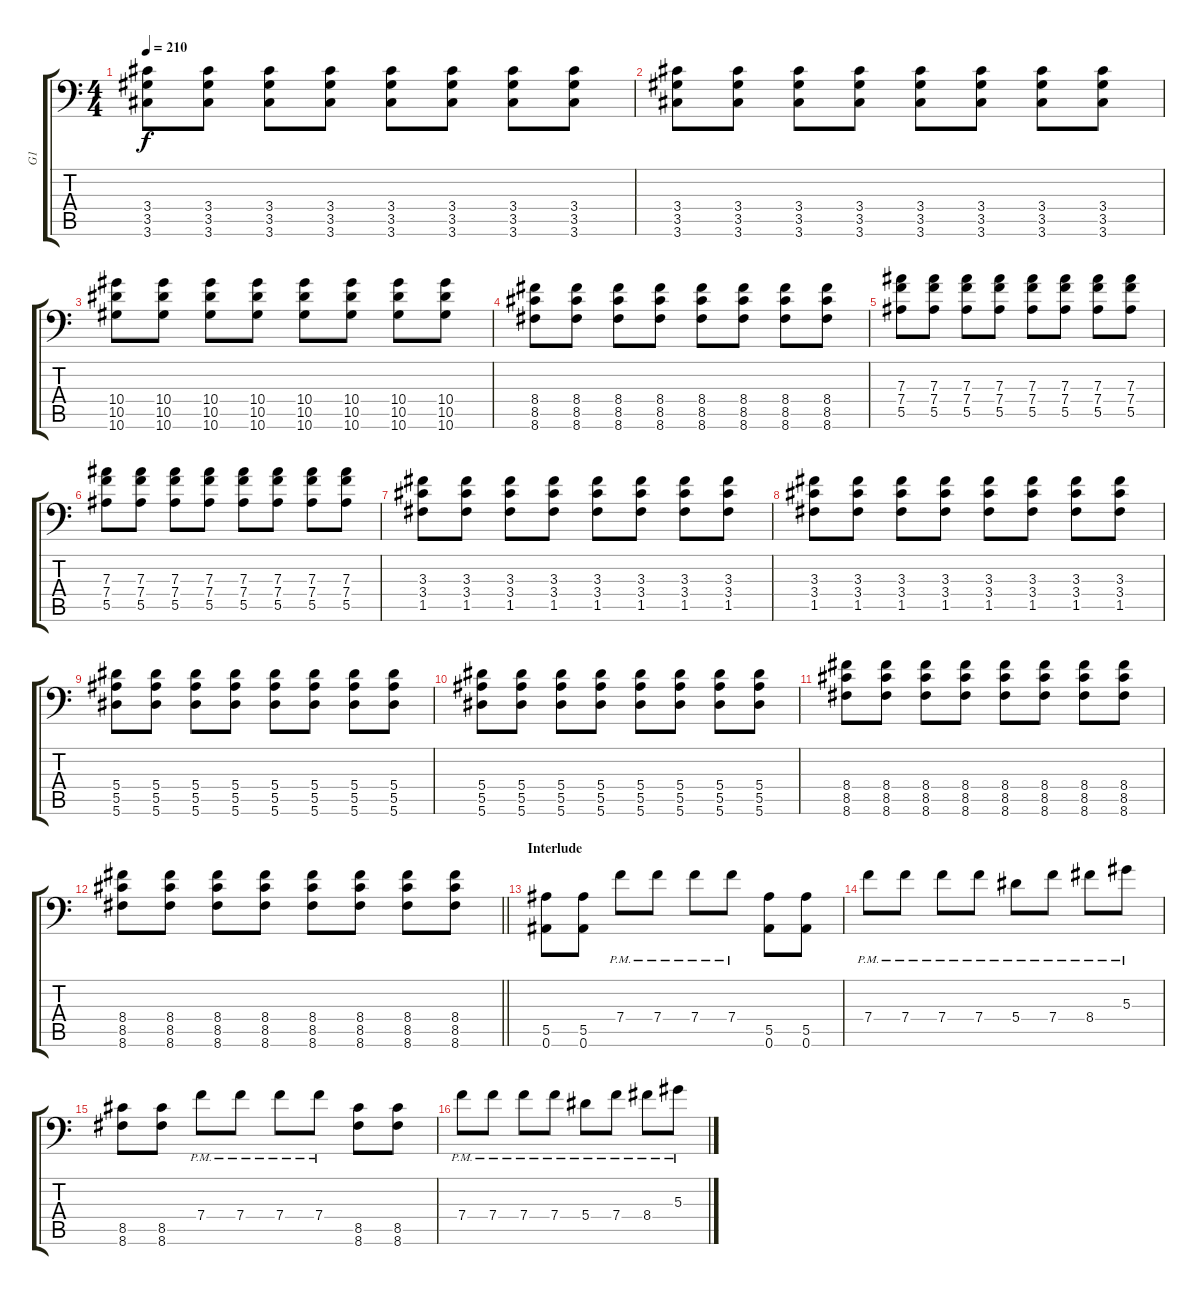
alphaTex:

\track ("G1" "G1") {solo instrument distortionguitar}
\staff {score tabs}
\tuning (C4 G3 Eb3 Bb2 F2 Bb1) {hide}
\ts (4 4)
\tempo 210
\clef f4
\ks c
(3.4 3.5 3.6).8{dy f} (3.4 3.5 3.6).8 (3.4 3.5 3.6).8 (3.4 3.5 3.6).8 (3.4 3.5 3.6).8 (3.4 3.5 3.6).8 (3.4 3.5 3.6).8 (3.4 3.5 3.6).8 |
(3.4 3.5 3.6).8 (3.4 3.5 3.6).8 (3.4 3.5 3.6).8 (3.4 3.5 3.6).8 (3.4 3.5 3.6).8 (3.4 3.5 3.6).8 (3.4 3.5 3.6).8 (3.4 3.5 3.6).8 |
(10.4 10.5 10.6).8 (10.4 10.5 10.6).8 (10.4 10.5 10.6).8 (10.4 10.5 10.6).8 (10.4 10.5 10.6).8 (10.4 10.5 10.6).8 (10.4 10.5 10.6).8 (10.4 10.5 10.6).8 |
(8.4 8.5 8.6).8 (8.4 8.5 8.6).8 (8.4 8.5 8.6).8 (8.4 8.5 8.6).8 (8.4 8.5 8.6).8 (8.4 8.5 8.6).8 (8.4 8.5 8.6).8 (8.4 8.5 8.6).8 |
(7.3 7.4 5.5).8 (7.3 7.4 5.5).8 (7.3 7.4 5.5).8 (7.3 7.4 5.5).8 (7.3 7.4 5.5).8 (7.3 7.4 5.5).8 (7.3 7.4 5.5).8 (7.3 7.4 5.5).8 |
(7.3 7.4 5.5).8 (7.3 7.4 5.5).8 (7.3 7.4 5.5).8 (7.3 7.4 5.5).8 (7.3 7.4 5.5).8 (7.3 7.4 5.5).8 (7.3 7.4 5.5).8 (7.3 7.4 5.5).8 |
(3.3 3.4 1.5).8 (3.3 3.4 1.5).8 (3.3 3.4 1.5).8 (3.3 3.4 1.5).8 (3.3 3.4 1.5).8 (3.3 3.4 1.5).8 (3.3 3.4 1.5).8 (3.3 3.4 1.5).8 |
(3.3 3.4 1.5).8 (3.3 3.4 1.5).8 (3.3 3.4 1.5).8 (3.3 3.4 1.5).8 (3.3 3.4 1.5).8 (3.3 3.4 1.5).8 (3.3 3.4 1.5).8 (3.3 3.4 1.5).8 |
(5.4 5.5 5.6).8 (5.4 5.5 5.6).8 (5.4 5.5 5.6).8 (5.4 5.5 5.6).8 (5.4 5.5 5.6).8 (5.4 5.5 5.6).8 (5.4 5.5 5.6).8 (5.4 5.5 5.6).8 |
(5.4 5.5 5.6).8 (5.4 5.5 5.6).8 (5.4 5.5 5.6).8 (5.4 5.5 5.6).8 (5.4 5.5 5.6).8 (5.4 5.5 5.6).8 (5.4 5.5 5.6).8 (5.4 5.5 5.6).8 |
(8.4 8.5 8.6).8 (8.4 8.5 8.6).8 (8.4 8.5 8.6).8 (8.4 8.5 8.6).8 (8.4 8.5 8.6).8 (8.4 8.5 8.6).8 (8.4 8.5 8.6).8 (8.4 8.5 8.6).8 |
\barLineRight lightlight
(8.4 8.5 8.6).8 (8.4 8.5 8.6).8 (8.4 8.5 8.6).8 (8.4 8.5 8.6).8 (8.4 8.5 8.6).8 (8.4 8.5 8.6).8 (8.4 8.5 8.6).8 (8.4 8.5 8.6).8 |
\section ("" "Interlude")
(5.5 0.6).8 (5.5 0.6).8 7.4{pm}.8 7.4{pm}.8 7.4{pm}.8 7.4{pm}.8 (5.5 0.6).8 (5.5 0.6).8 |
7.4{pm}.8 7.4{pm}.8 7.4{pm}.8 7.4{pm}.8 5.4{pm}.8 7.4{pm}.8 8.4{pm}.8 5.3{pm}.8 |
(8.5 8.6).8 (8.5 8.6).8 7.4{pm}.8 7.4{pm}.8 7.4{pm}.8 7.4{pm}.8 (8.5 8.6).8 (8.5 8.6).8 |
7.4{pm}.8 7.4{pm}.8 7.4{pm}.8 7.4{pm}.8 5.4{pm}.8 7.4{pm}.8 8.4{pm}.8 5.3{pm}.8
